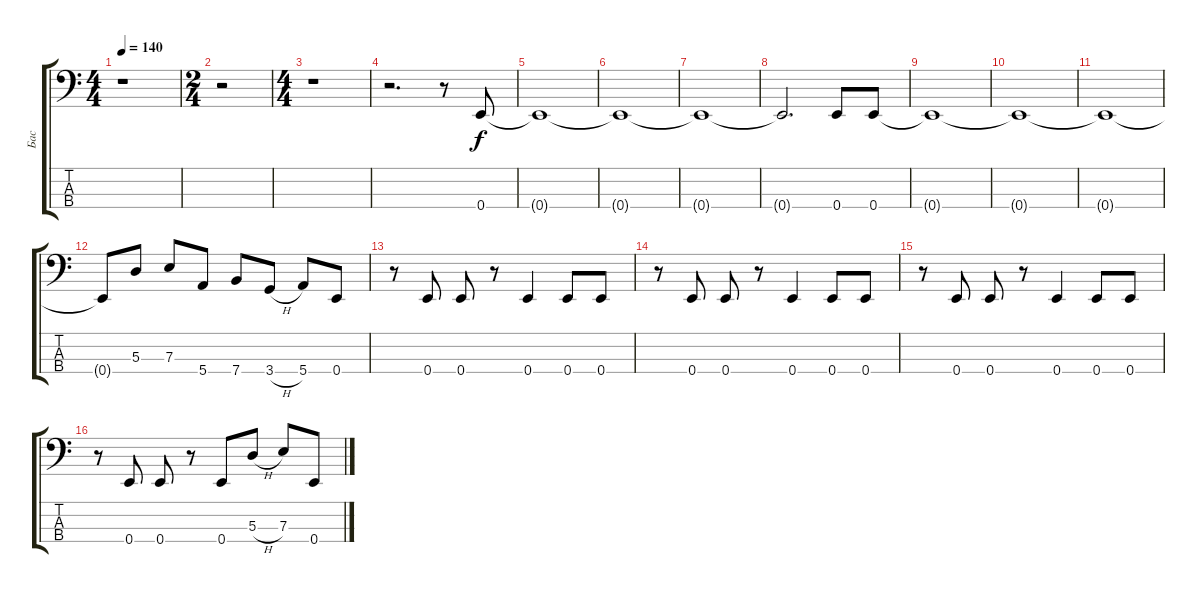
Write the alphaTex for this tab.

\track ("Бас" "Бас") {instrument electricbassfinger}
\staff {score tabs}
\tuning (G2 D2 A1 E1) {hide}
\ts (4 4)
\tempo 140
\clef f4
\ks c
r.1{dy f instrument electricbassfinger} |
\ts (2 4)
r.2 |
\ts (4 4)
r.1 |
r.2{d} r.8 0.4.8 |
0.4{t}.1 |
0.4{t}.1 |
0.4{t}.1 |
0.4{t}.2{d} 0.4.8 0.4.8 |
0.4{t}.1 |
0.4{t}.1 |
0.4{t}.1 |
0.4{t}.8 5.3.8 7.3.8 5.4.8 7.4.8 3.4{h}.8 5.4.8 0.4.8 |
r.8 0.4.8 0.4.8 r.8 0.4.4 0.4.8 0.4.8 |
r.8 0.4.8 0.4.8 r.8 0.4.4 0.4.8 0.4.8 |
r.8 0.4.8 0.4.8 r.8 0.4.4 0.4.8 0.4.8 |
r.8 0.4.8 0.4.8 r.8 0.4.8 5.3{h}.8 7.3.8 0.4.8
